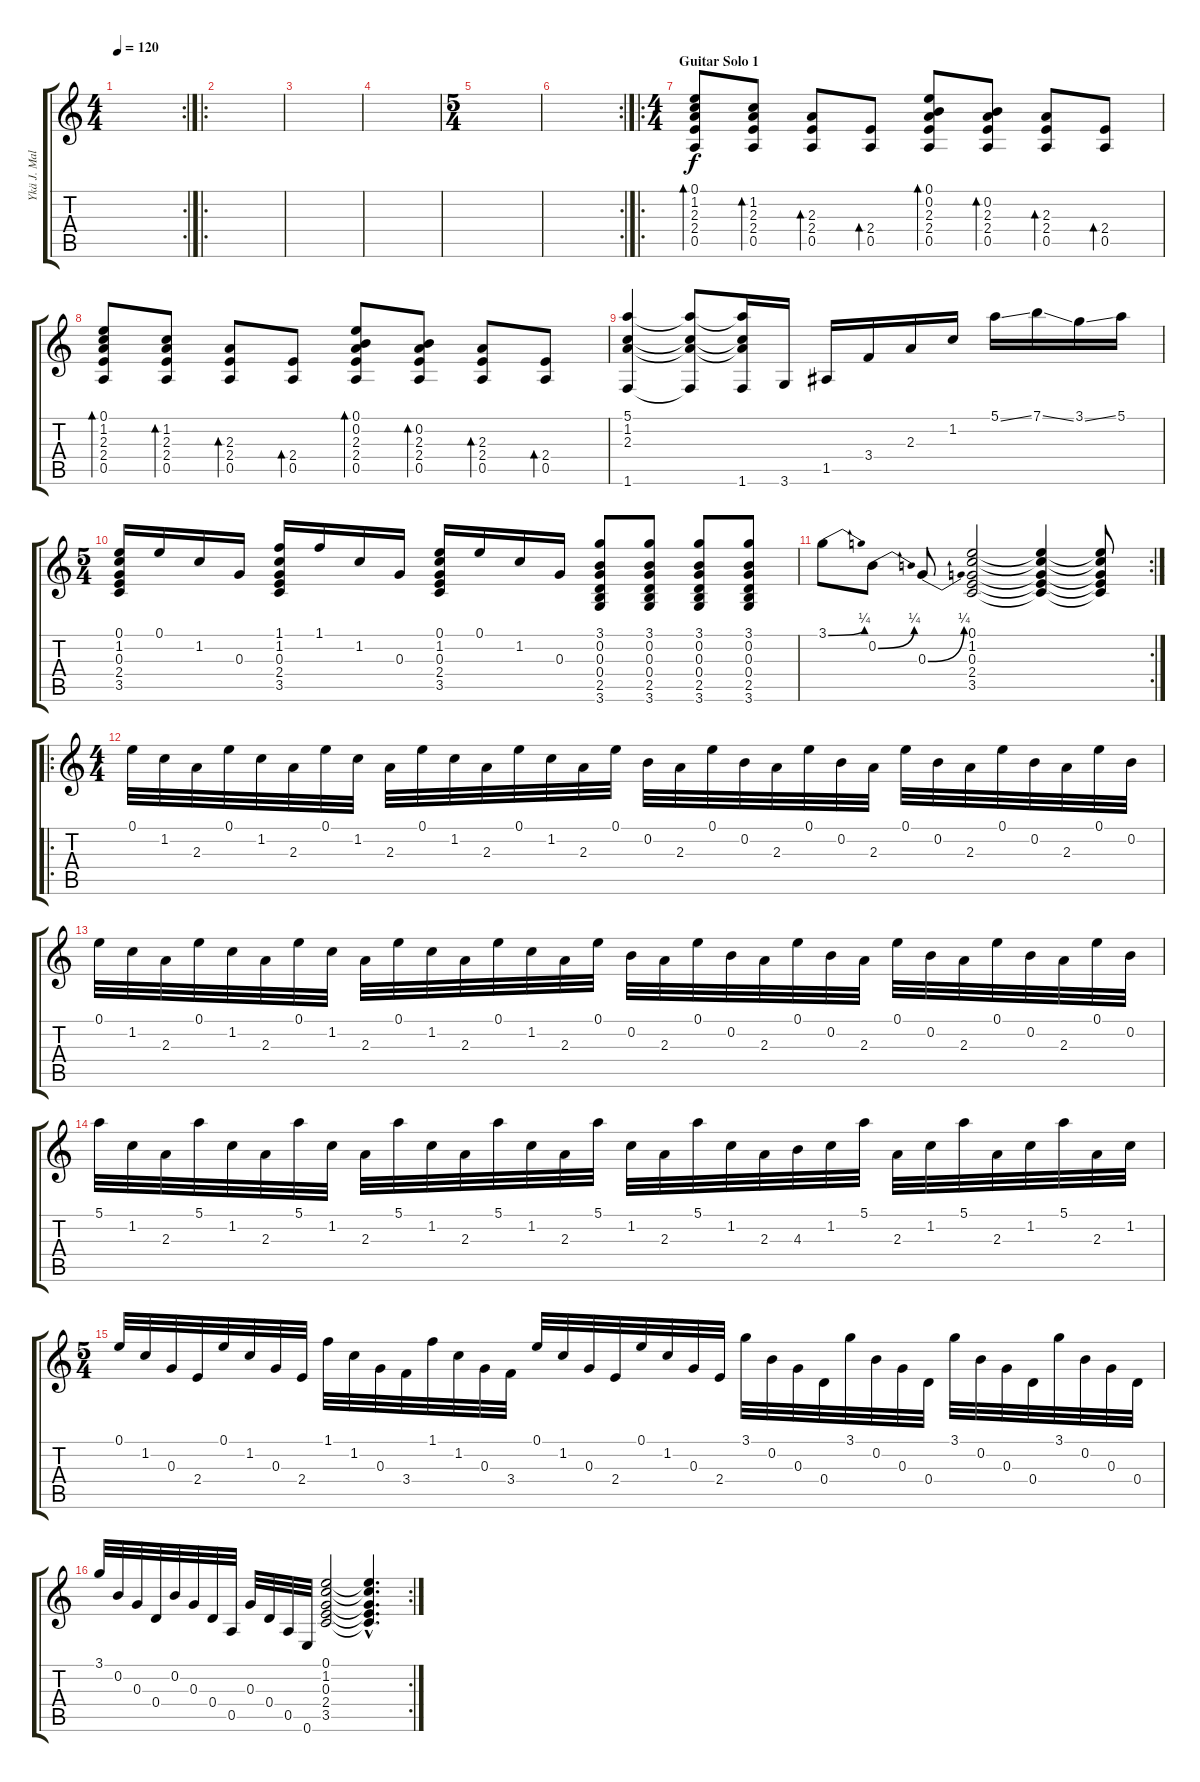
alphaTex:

\track ("Ykä J. Malmivaara" "Ykä J. Mal") {instrument acousticguitarnylon}
\staff {score tabs}
\tuning (E4 B3 G3 D3 A2 E2) {hide}
\rc 2
\ts (4 4)
\tempo 120
\clef g2
\ks c
|
\ro
|
|
|
\ts (5 4)
|
\rc 2
|
\ro
\ts (4 4)
\section ("" "Guitar Solo 1")
(0.1 1.2 2.3 2.4 0.5).8{bd 60} (1.2 2.3 2.4 0.5).8{bd 60} (2.3 2.4 0.5).8{bd 60} (2.4 0.5).8{bd 60} (0.1 0.2 2.3 2.4 0.5).8{bd 60} (0.2 2.3 2.4 0.5).8{bd 60} (2.3 2.4 0.5).8{bd 60} (2.4 0.5).8{bd 60} |
(0.1 1.2 2.3 2.4 0.5).8{bd 60} (1.2 2.3 2.4 0.5).8{bd 60} (2.3 2.4 0.5).8{bd 60} (2.4 0.5).8{bd 60} (0.1 0.2 2.3 2.4 0.5).8{bd 60} (0.2 2.3 2.4 0.5).8{bd 60} (2.3 2.4 0.5).8{bd 60} (2.4 0.5).8{bd 60} |
(5.1 1.2 2.3 1.6).4 (5.1{t} 1.2{t} 2.3{t} 1.6{t}).8 (5.1{t} 1.2{t} 2.3{t} 1.6).16 3.6.16 1.5.16 3.4.16 2.3.16 1.2.16 5.1{ss}.16 7.1{ss}.16 3.1{ss}.16 5.1.16 |
\ts (5 4)
(0.1 1.2 0.3 2.4 3.5).16 0.1.16 1.2.16 0.3.16 (1.1 1.2 0.3 2.4 3.5).16 1.1.16 1.2.16 0.3.16 (0.1 1.2 0.3 2.4 3.5).16 0.1.16 1.2.16 0.3.16 (3.1 0.2 0.3 0.4 2.5 3.6).8 (3.1 0.2 0.3 0.4 2.5 3.6).8 (3.1 0.2 0.3 0.4 2.5 3.6).8 (3.1 0.2 0.3 0.4 2.5 3.6).8 |
\rc 2
3.1{be (bend 0 0 60 1)}.8 0.2{be (bend 0 0 60 1)}.8 0.3{be (bend 0 0 60 1)}.8 (0.1 1.2 0.3 2.4 3.5).2 (0.1{t} 1.2{t} 0.3{t} 2.4{t} 3.5{t}).4 (0.1{t} 1.2{t} 0.3{t} 2.4{t} 3.5{t}).8 |
\ro
\ts (4 4)
0.1.32 1.2.32 2.3.32 0.1.32 1.2.32 2.3.32 0.1.32 1.2.32 2.3.32 0.1.32 1.2.32 2.3.32 0.1.32 1.2.32 2.3.32 0.1.32 0.2.32 2.3.32 0.1.32 0.2.32 2.3.32 0.1.32 0.2.32 2.3.32 0.1.32 0.2.32 2.3.32 0.1.32 0.2.32 2.3.32 0.1.32 0.2.32 |
0.1.32 1.2.32 2.3.32 0.1.32 1.2.32 2.3.32 0.1.32 1.2.32 2.3.32 0.1.32 1.2.32 2.3.32 0.1.32 1.2.32 2.3.32 0.1.32 0.2.32 2.3.32 0.1.32 0.2.32 2.3.32 0.1.32 0.2.32 2.3.32 0.1.32 0.2.32 2.3.32 0.1.32 0.2.32 2.3.32 0.1.32 0.2.32 |
5.1.32 1.2.32 2.3.32 5.1.32 1.2.32 2.3.32 5.1.32 1.2.32 2.3.32 5.1.32 1.2.32 2.3.32 5.1.32 1.2.32 2.3.32 5.1.32 1.2.32 2.3.32 5.1.32 1.2.32 2.3.32 4.3.32 1.2.32 5.1.32 2.3.32 1.2.32 5.1.32 2.3.32 1.2.32 5.1.32 2.3.32 1.2.32 |
\ts (5 4)
0.1.32 1.2.32 0.3.32 2.4.32 0.1.32 1.2.32 0.3.32 2.4.32 1.1.32 1.2.32 0.3.32 3.4.32 1.1.32 1.2.32 0.3.32 3.4.32 0.1.32 1.2.32 0.3.32 2.4.32 0.1.32 1.2.32 0.3.32 2.4.32 3.1.32 0.2.32 0.3.32 0.4.32 3.1.32 0.2.32 0.3.32 0.4.32 3.1.32 0.2.32 0.3.32 0.4.32 3.1.32 0.2.32 0.3.32 0.4.32 |
\rc 2
3.1.32 0.2.32 0.3.32 0.4.32 0.2.32 0.3.32 0.4.32 0.5.32 0.3.32 0.4.32 0.5.32 0.6.32 (0.1 1.2 0.3 2.4 3.5).2 (0.1{hac t} 1.2{hac t} 0.3{hac t} 2.4{hac t} 3.5{hac t}).4{d}
